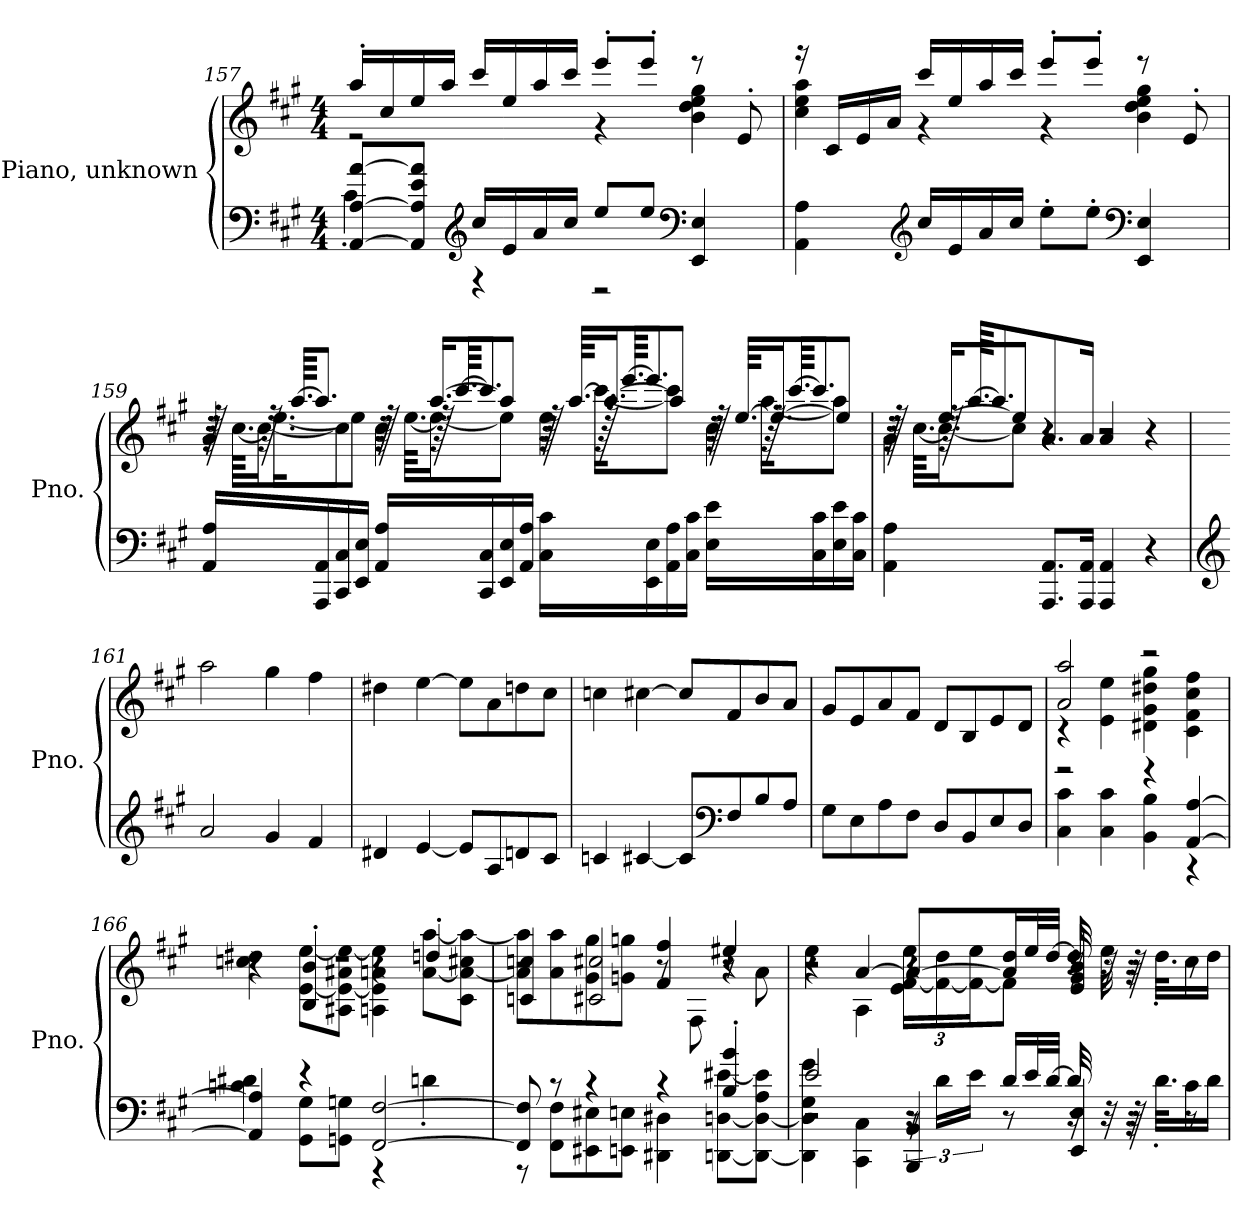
**kern	**kern
*part1	*part1
*staff2	*staff1
*I"Piano, unknown	*
*I'Pno.	*
!!LO:PB:g=z
*clefF4	*clefG2
*k[f#c#g#]	*k[f#c#g#]
*M4/4	*M4/4
=157	=157
*^	*^
[8AA/ [8A/ [8a/L	4c#'\	16aa'/LL	2r
.	.	16cc#/	.
8AA/] 8A/] 8e/ 8a/]J	.	16ee/	.
.	.	16aa/JJ	.
*clefG2	*	*	*
16cc#/LL	4r	16ccc#/LL	.
16e/	.	16ee/	.
16a/	.	16aa/	.
16cc#/JJ	.	16ccc#/JJ	.
8ee/L	2r	8eee'/L	4r
8ee/J	.	8eee'/J	.
*clefF4	*	*	*
4EE/ 4E/	.	8r	4b\ 4dd\ 4ee\ 4gg#\
.	.	8e'/	.
*v	*v	*	*
=158	=158	=158
4AA\ 4A\	16r	4cc#\ 4ee\ 4aa\
.	16c#/LL	.
.	16e/	.
.	16a/JJ	.
*clefG2	*	*
16cc#/LL	16ccc#/LL	4r
16e/	16ee/	.
16a/	16aa/	.
16cc#/JJ	16ccc#/JJ	.
8ee'\L	8eee'/L	4r
8ee'\J	8eee'/J	.
*clefF4	*	*
4EE/ 4E/	8r	4b\ 4dd\ 4ee\ 4gg#\
.	8e'/	.
!!LO:LB:g=z
=159	=159	=159
*	*^	*^
16AA/ 16A/LL	32r	128r	4a/	32r
.	.	[64.cc#\KKLL	.	.
.	128r	16.cc#\J_	.	[16.ee\KL
.	[64.aa/KKKL	.	.	.
16AAA/ 16AA/	8.aa/J]	.	.	.
16CC#/ 16C#/	.	8cc#\J]	.	8ee\J]
16EE/ 16E/JJ	.	.	.	.
16AA/ 16A/LL	32r	4cc#\	32r	128r
.	.	.	.	[64.ee\KKLL
.	128r	.	[16.aa/KL	16.ee\J_
.	[64.ccc#/KKKL	.	.	.
16CC#/ 16C#/	8.ccc#/J]	.	.	.
16EE/ 16E/	.	.	8aa/J]	8ee\J]
16AA/ 16A/JJ	.	.	.	.
16C#\ 16c#\LL	32r	32r	128r	4ee\
.	.	.	[64.aa/KKLL	.
.	128r	[16.ccc#\KL	16.aa/J_	.
.	[64.eee/KKKL	.	.	.
16EE\ 16E\	8.eee/J]	.	.	.
16AA\ 16A\	.	8ccc#\J]	8aa/J]	.
16C#\ 16c#\JJ	.	.	.	.
16E\ 16e\LL	32r	32r	128r	4cc#\
.	.	.	[64.ee/KKLL	.
.	128r	[16.aa\KL	16.ee/J_	.
.	[64.ccc#/KKKL	.	.	.
16C#\ 16c#\	8.ccc#/J]	.	.	.
16E\ 16e\	.	8aa\J]	8ee/J]	.
16C#\ 16c#\JJ	.	.	.	.
!!LO:LB:g=z	!!	!!	!!
=160	=160	=160	=160	=160
4AA\ 4A\	32r	128r	32r	4a\
.	.	[64.cc#\KKLL	.	.
.	[16.ee/KL	16.cc#\J_	128r	.
.	.	.	[64.aa/KKKL	.
.	.	.	8.aa/]	.
.	8ee/J]	8cc#\J]	.	.
8.AAA/ 8.AA/L	4r	4r	8.a/	4r
16AAA/ 16AA/Jk	.	.	16a/Jk	.
4AAA/ 4AA/	2r	2r	4a/	2r
4r	.	.	4r	.
*	*v	*v	*v	*v
=161	=161
*clefG2	*
2a/	2aa\
4g#/	4gg#\
4f#/	4ff#\
=162	=162
4d#X/	4dd#X\
[4e/	[4ee\
8e/L]	8ee\L]
8A/	8a\
8dn/	8ddn\
8c#/J	8cc#\J
=163	=163
4cn/	4ccn\
[4c#X/	[4cc#X\
8c#/L]	8cc#/L]
*clefF4	*
8F#/	8f#/
8B/	8b/
8A/J	8a/J
!!LO:LB:g=z
=164	=164
8G#\L	8g#/L
8E\	8e/
8A\	8a/
8F#\J	8f#/J
8D/L	8d/L
8BB/	8B/
8E/	8e/
8D/J	8d/J
=165	=165
*^	*^
2r	4C#\ 4c#\	2a/ 2aa/	4r
.	4C#\ 4c#\	.	4e\ 4ee\
4r	4BB\ 4B\	2r	4d#X\ 4g#\ 4dd#X\ 4gg#\
[4AA/ [4A/	4r	.	4c#\ 4f#\ 4cc#\ 4ff#\
=166	=166	=166	=166
*	*	*	*^
4AA/] 4A/]	4cn\ 4d#X\	1r	4ccn\ 4dd#X\	4r
4r	8GG#\ 8G#\L	.	[8e\ [8ee\L	4B/' 4b/'
.	8GGn\ 8Gn\J	.	8A#X\ 8e\_ 8a#X\ 8ee\_J	.
[2FF#/ [2F#/	4r	.	4An\ 4e\] 4an\ 4ee\]	4r
.	4dn'\	.	[8a\ [8aa\L	4ddn'/
.	.	.	8c#\ 8a\_ 8cc#X\ 8aa\_J	.
=167	=167	=167	=167	=167
8FF#/] 8F#/]	8r	2r	8a\] 8aa\]L	4cn/ 4ccn/
8r	8FF#\ 8F#\L	.	8a\ 8aa\	.
4r	8EE#X\ 8E#X\	.	8g#\ 8gg#\	2c#X/ 2cc#X/
.	8EEn\ 8En\J	.	8gn\ 8ggn\J	.
4r	4DD#X\ 4D#X\	4f#/ 4ff#/	8r	.
.	.	.	8F#\	.
4B/' 4b/'	[8DDn\ [8Dn\ [8e#X\L	4ee#X/	8r	4r
.	8DD\_ 8D\_ 8A\ 8e#\]J	.	8a\	.
!!LO:LB:g=z	!!	!!
=168	=168	=168	=168	=168
*	*^	*	*	*
2e/	4DD\] 4D\] 4G#\ 4g#\	2r	4r	4ee\	2r
.	4CC#\ 4C#\	.	[4a/	4A\	.
*	*	*	*	*Xbrackettup	*
8r	24r	4BBB/ 4BB/	8a/L_	24e\ [24f#\ 24ee\LL	4r
.	24d\LL	.	.	24f#\_ 24dd\	.
.	24e\JJ	.	.	24f#\_ 24ee\J	.
16d/LL	8r	.	16a/] 16dd/L	8f#\J]	.
32e/L	.	.	32ee/L	.	.
[32d/JJJ	.	.	[32dd/JJJ	.	.
32d/]	16r	4EE/ 4E/	32dd/]	32r	4e/ 4g#/ 4b/
32r	.	.	32r	32ee\	.
16r	64r	.	16r	64r	.
.	32.d'\KLL	.	.	32.dd'\KLL	.
8r	16c#\	.	8r	16cc#\	.
.	16d\JJ	.	.	16dd\JJ	.
*v	*v	*v	*	*	*
*	*v	*v	*v
=	=
*-	*-
